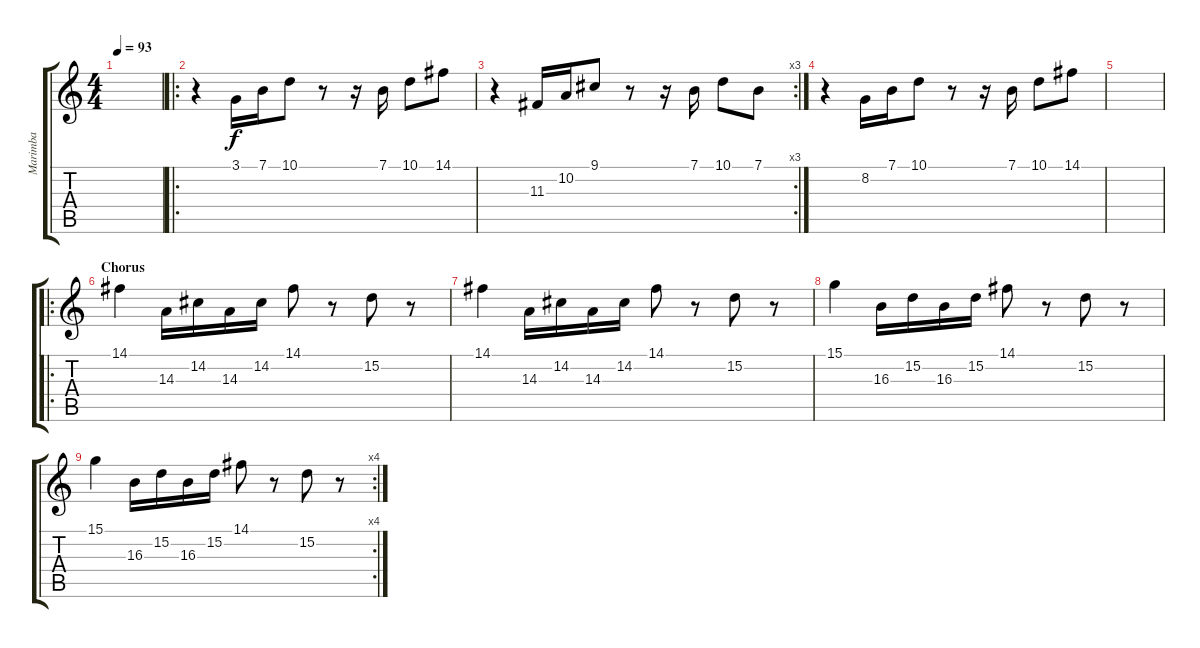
\track ("Marimba" "Marimba") {instrument marimba}
\staff {score tabs}
\tuning (E4 B3 G3 D3 A2 E2) {hide}
\ts (4 4)
\tempo 93
\clef g2
\ks c
|
\ro
r.4 3.1.16 7.1.16 10.1.8 r.8 r.16 7.1.16 10.1.8 14.1.8 |
\rc 3
r.4 11.3.16 10.2.16 9.1.8 r.8 r.16 7.1.16 10.1.8 7.1.8 |
r.4 8.2.16 7.1.16 10.1.8 r.8 r.16 7.1.16 10.1.8 14.1.8 |
|
\ro
\section ("" "Chorus")
14.1.4 14.3.16 14.2.16 14.3.16 14.2.16 14.1.8 r.8 15.2.8 r.8 |
14.1.4 14.3.16 14.2.16 14.3.16 14.2.16 14.1.8 r.8 15.2.8 r.8 |
15.1.4 16.3.16 15.2.16 16.3.16 15.2.16 14.1.8 r.8 15.2.8 r.8 |
\rc 4
15.1.4 16.3.16 15.2.16 16.3.16 15.2.16 14.1.8 r.8 15.2.8 r.8
